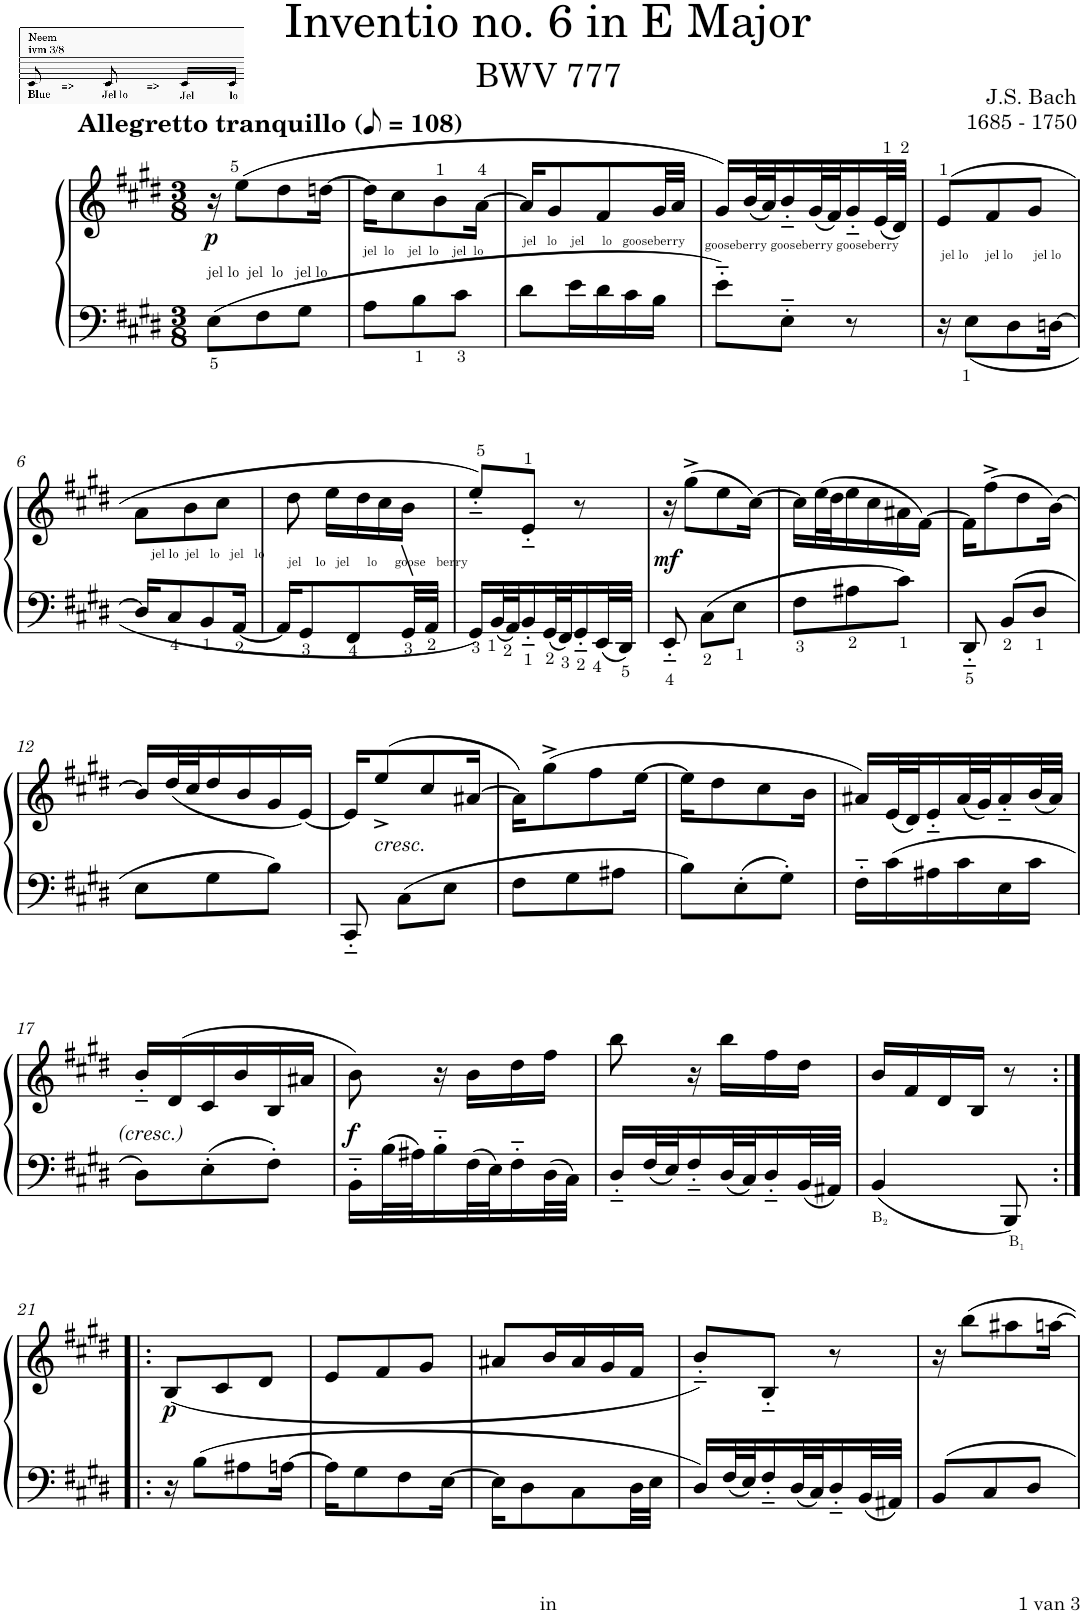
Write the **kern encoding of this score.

**kern	**kern	**dynam
*part1	*part1	*part1
*staff2	*staff1	*staff1/2
*I"Piano solo	*	*
*I'Pno. solo	*	*
*clefF4	*clefG2	*
*k[f#c#g#d#]	*k[f#c#g#d#]	*
*M3/8	*M3/8	*
*MM54	*MM54	*
=1	=1	=1
!	!LO:TX:a:B:t=Allegretto tranquillo	!
!LO:TX:a:t=jel lo  jel  lo   jel lo	!	!
!	!	!LO:DY:b
8E\L	16r	p
.	(8ee\L	.
8F#\	.	.
.	8dd#\	.
8G#\J	.	.
.	[16ddn\Jk	.
=2	=2	=2
!LO:TX:a:t=jel  lo    jel  lo    jel  lo	!	!
8A\L	16dd\KL]	.
.	8cc#\	.
8B\	.	.
.	8b\	.
8c#\J	.	.
.	[16a\Jk	.
=3	=3	=3
!LO:TX:a:t=jel   lo    jel     lo   gooseberry	!	!
8d#\L	16a/KL]	.
.	8g#/	.
16e\L	.	.
16d#\	8f#/	.
16c#\	.	.
16B\JJ	32g#/LL	.
.	32a/JJJ	.
=4	=4	=4
!	!LO:TX:b:t=gooseberry gooseberry gooseberry	!
8e'~\L	16g#/LL)	.
.	(32b/L	.
.	32a/J)	.
8E'~\J	16b'~/	.
.	(32g#/L	.
.	32f#/J)	.
8r	16g#'~/	.
.	(32e/L	.
.	32d#/JJJ)	.
=5	=5	=5
!	!LO:TX:b:t=jel lo     jel lo      jel lo	!
16r	(>8e/L	.
8E\L	.	.
.	8f#/	.
8D#\	.	.
.	8g#/J	.
[16Dn\Jk	.	.
!!LO:LB:g=z
=6	=6	=6
*	*^	*
!LO:TX:a:t=jel lo  jel   lo   jel   lo	!	!	!
16D/KL]	8a\L	16aaKL	.
8C#/	.	8aa	.
.	8b\	.	.
8BB/	.	8aa	.
.	8cc#\J	.	.
[16AA/Jk	.	16aaJk	.
=7	=7	=7	=7
*^	*	*	*
!	!	!LO:TX:b:t=jel    lo   jel     lo     goose   berry	!	!
16AA/KL]	8AAAL	8dd#\	16aaKL	.
8GG#/	.	.	8aa	.
.	16AAAL	16ee\LL	.	.
8FF#/	16AAA	16dd#\	8gg#	.
.	16AAA	16cc#\	.	.
32GG#/LL	16AAAJJ	16b\JJ	32aaLL	.
32AA/JJJ	.	.	32aaJJJ	.
*v	*v	*	*	*
*	*v	*v	*
=8	=8	=8
16GG#/LL	8ee'~/L)	.
32BB/L	.	.
32AA/J	.	.
16BB'~/	8e'~/J	.
32GG#/L	.	.
32FF#/J	.	.
16GG#'~/	8r	.
32EE/L	.	.
32DD#/JJJ	.	.
=9	=9	=9
!	!	!LO:DY:b
8EE'~/	16r	mf
.	(8gg#^\L	.
8C#\L	.	.
.	8ee\	.
8E\J	.	.
.	[16cc#\Jk)	.
=10	=10	=10
8F#\L	16cc#\LL]	.
.	(32ee\L	.
.	32dd#\J	.
8A#X\	16ee\	.
.	16cc#\	.
8c#\J	16a#X\	.
.	[16f#\JJ)	.
=11	=11	=11
8DD#'~/	16f#\KL]	.
.	(8ff#^\	.
8BB/L	.	.
.	8dd#\	.
8D#/J	.	.
.	[16b\Jk)	.
!!LO:LB:g=z
=12	=12	=12
8E\L	16b/LL]	.
.	(32dd#/L	.
.	32cc#/J	.
8G#\	16dd#/	.
.	16b/	.
8B\J	16g#/	.
.	[16e/JJ)	.
=13	=13	=13
8CC#'~/	16e/KL]	.
!	!LO:TX:b:i:t=cresc.	!
.	(>8ee^/	.
8C#\L	.	.
.	8cc#/	.
8E\J	.	.
.	[16a#X/Jk	.
=14	=14	=14
8F#\L	16a#\KL])	.
.	(8gg#^\	.
8G#\	.	.
.	8ff#\	.
8A#X\J	.	.
.	[16ee\Jk	.
=15	=15	=15
8B\L	16ee\KL]	.
.	8dd#\	.
8E'\	.	.
.	8cc#\	.
8G#'\J	.	.
.	16b\Jk	.
=16	=16	=16
16F#'~\LL	16a#X/LL)	.
16c#\	(32e/L	.
.	32d#/J)	.
16A#X\	16e'~/	.
16c#\	(32a#/L	.
.	32g#/J)	.
16E\	16a#'~/	.
16c#\JJ	(32b/L	.
.	32a#/JJJ)	.
!!LO:LB:g=z
=17	=17	=17
8D#\L	16b'~/LL	.
.	(16d#/	.
8E'\	16c#/	.
.	16b/	.
8F#'\J	16B/	.
.	16a#X/JJ	.
=18	=18	=18
!	!	!LO:DY:b
16BB'~\LL	8b\)	f
32B\L	.	.
32A#X\J	.	.
16B'~\	16r	.
32F#\L	16b\LL	.
32E\J	.	.
16F#'~\	16dd#\	.
32D#\L	16ff#\JJ	.
32C#\JJJ	.	.
=19	=19	=19
16D#'~/LL	8bb\	.
32F#/L	.	.
32E/J	.	.
16F#'~/	16r	.
32D#/L	16bb\LL	.
32C#/J	.	.
16D#'~/	16ff#\	.
32BB/L	16dd#\JJ	.
32AA#X/JJJ	.	.
=20	=20	=20
!LO:TX:b:t=B	!	!
!LO:TX:b:t=2	!	!
4BB/	16b/LL	.
.	16f#/	.
.	16d#/	.
.	16B/JJ	.
!LO:TX:b:t=B	!	!
!LO:TX:b:t=1	!	!
8BBB/	8r	.
!!LO:LB:g=z
=21:|!|:	=21:|!|:	=21:|!|:
!	!	!LO:DY:b
16r	(8B/L	p
8B\L	.	.
.	8c#/	.
8A#X\	.	.
.	8d#/J	.
[16An\Jk	.	.
=22	=22	=22
16A\KL]	8e/L	.
8G#\	.	.
.	8f#/	.
8F#\	.	.
.	8g#/J	.
[16E\Jk	.	.
=23	=23	=23
16E\KL]	8a#X/L	.
8D#\	.	.
.	16b/L	.
8C#\	16a#/	.
.	16g#/	.
32D#\LL	16f#/JJ	.
32E\JJJ	.	.
=24	=24	=24
16D#/LL	8b'~/L)	.
32F#/L	.	.
32E/J	.	.
16F#'~/	8B'~/J	.
32D#/L	.	.
32C#/J	.	.
16D#'~/	8r	.
32BB/L	.	.
32AA#X/JJJ	.	.
=25	=25	=25
8BB/L	16r	.
.	8bb\L	.
8C#/	.	.
.	8aa#X\	.
8D#/J	.	.
.	[16aan\Jk	.
=	=	=
*-	*-	*-
